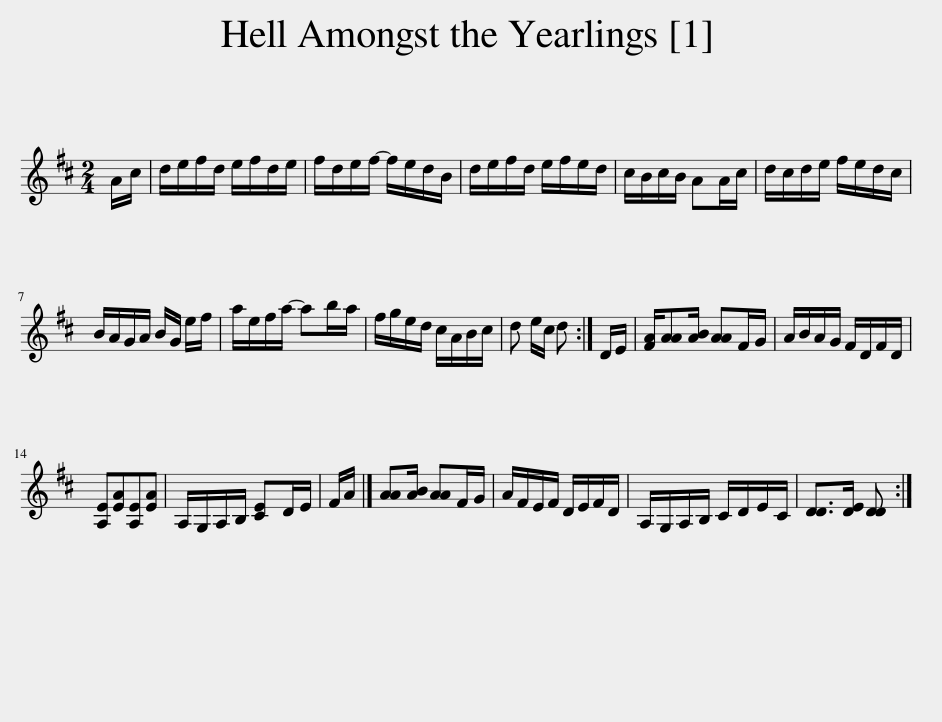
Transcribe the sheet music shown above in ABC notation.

X:1
L:1/8
M:2/4
I:linebreak $
K:D
V:1 treble
V:1
 A/c/ | d/e/f/d/ e/f/d/e/ | f/d/e/f/- f/e/d/B/ | d/e/f/d/ e/f/e/d/ | c/B/c/B/ AA/c/ | %5
 d/c/d/e/ f/e/d/c/ |$ B/A/G/A/ B/G/ e/f/ | a/e/f/a/- ab/a/ | f/g/e/d/ c/A/B/c/ | d e/c/ d :| %10
 D/E/ | [FA]/[AA][AB]/ [AA]F/G/ | A/B/A/G/ F/D/F/D/ |$ [A,E][EA][A,E][EA] | A,/G,/A,/B,/ [CE]D/E/ | %15
 F/A/ |] [AA][AB]/ [AA]F/G/ | A/F/E/F/ D/E/F/D/ | A,/G,/A,/B,/ C/D/E/C/ | [DD]>[DE] [DD] :| %20
